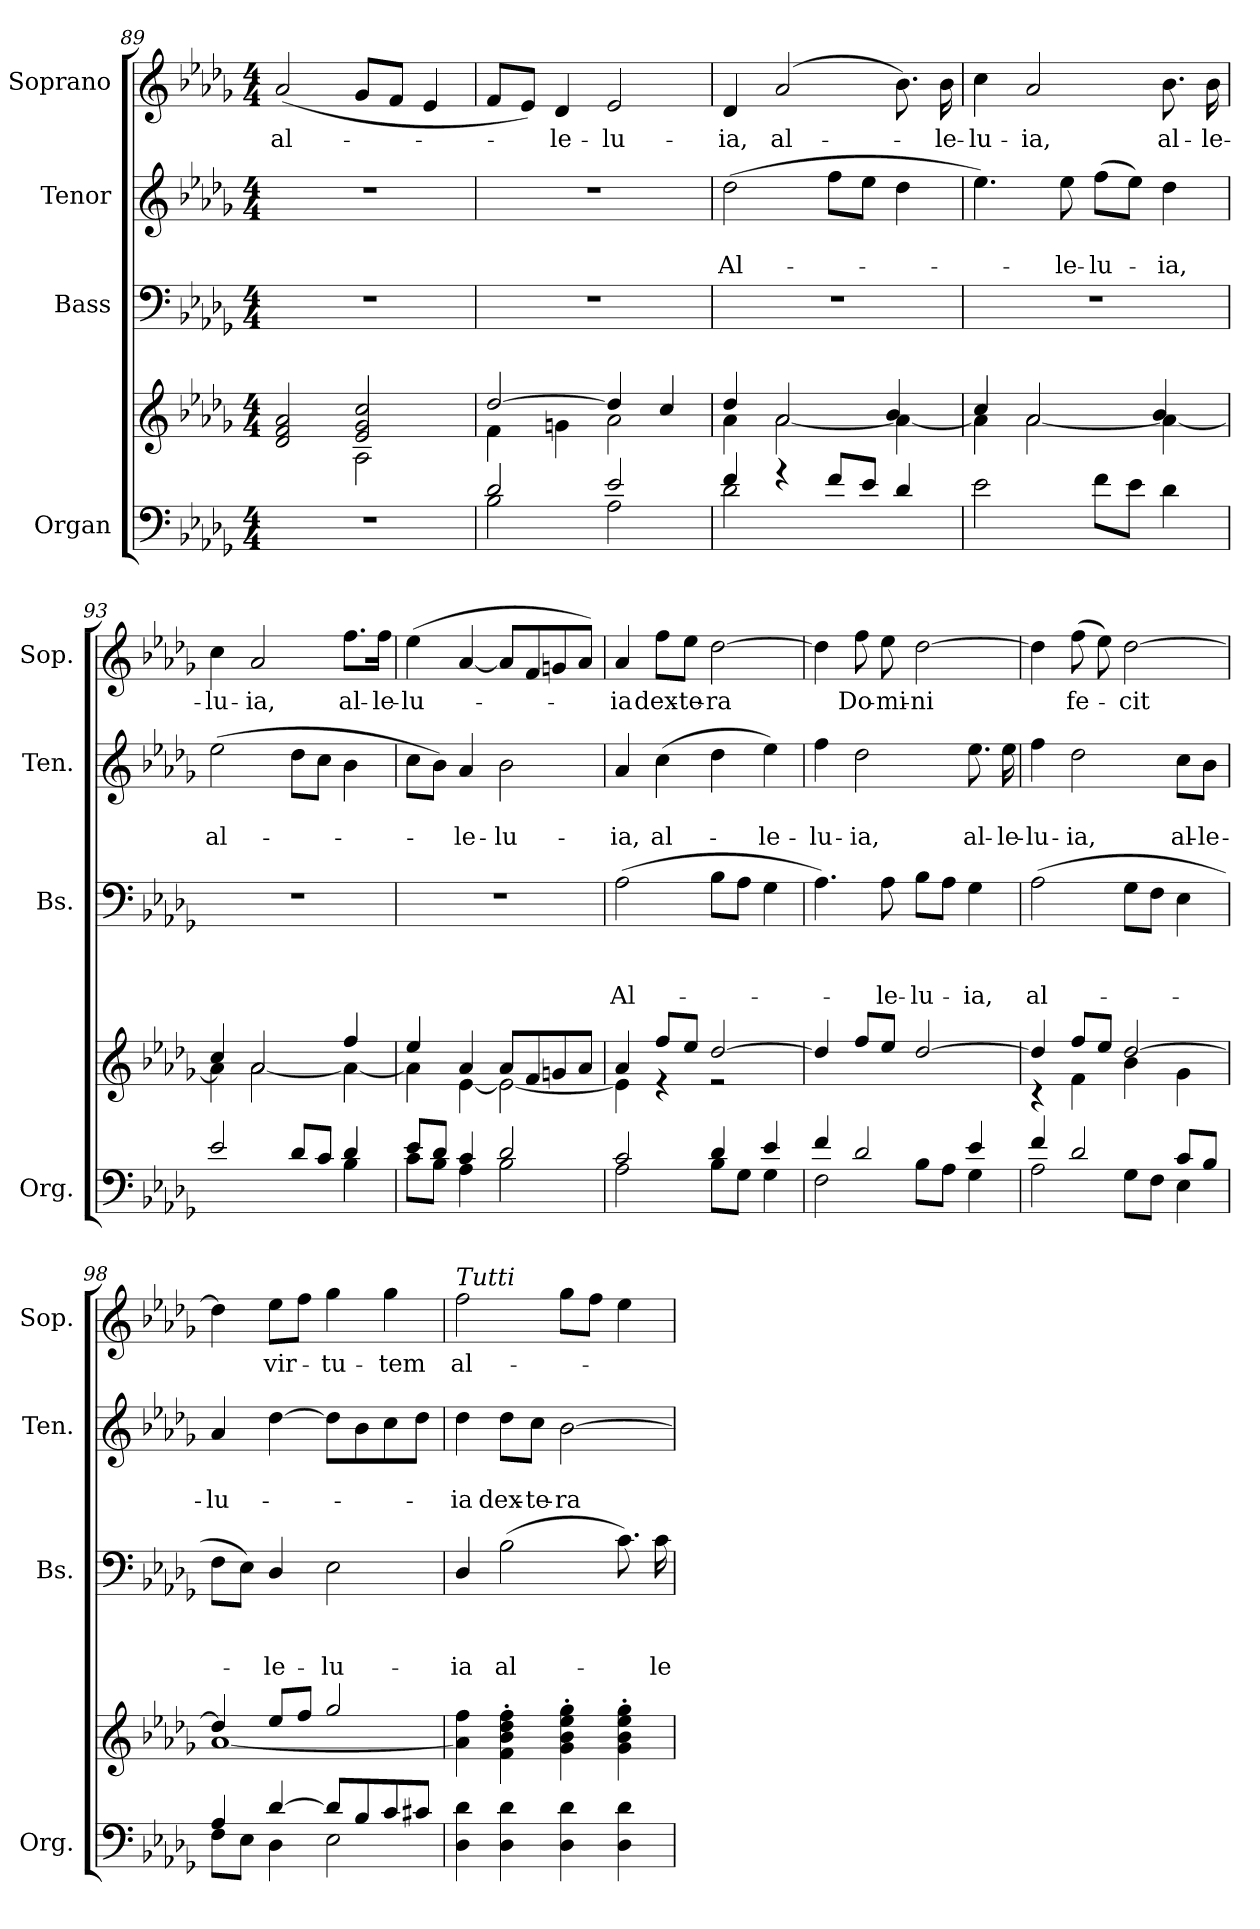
**kern	**kern	**kern	**text	**text	**text	**kern	**text	**text	**kern	**text
*part4	*part4	*part3	*part3	*part3	*part3	*part2	*part2	*part2	*part1	*part1
*staff5	*staff4	*staff3	*staff3	*staff3	*staff3	*staff2	*staff2	*staff2	*staff1	*staff1
*I"Organ	*	*I"Bass	*	*	*	*I"Tenor	*	*	*I"Soprano	*
*I'Org.	*	*I'Bs.	*	*	*	*I'Ten.	*	*	*I'Sop.	*
*clefF4	*clefG2	*clefF4	*	*	*	*clefG2	*	*	*clefG2	*
*	*	*	*	*	*	*ITrd7c12	*	*	*	*
*k[b-e-a-d-g-]	*k[b-e-a-d-g-]	*k[b-e-a-d-g-]	*	*	*	*k[b-e-a-d-g-]	*	*	*k[b-e-a-d-g-]	*
*D-:	*D-:	*D-:	*	*	*	*D-:	*	*	*D-:	*
*M4/4	*M4/4	*M4/4	*	*	*	*M4/4	*	*	*M4/4	*
=89	=89	=89	=89	=89	=89	=89	=89	=89	=89	=89
*^	*^	*	*	*	*	*	*	*	*	*
*	*^	*	*^	*	*	*	*	*	*	*	*	*
!	!	!	!	!	!	!	!	!	!	!	!	!	!	!LO:LY:b
1r	1ryy	1ryy	1ryy	2ryy	2d-/ 2f/ 2a-/	1r	.	.	.	1r	.	.	(<2a-/	al-
.	.	.	.	2A-\	2e-/ 2g-/ 2cc/	.	.	.	.	.	.	.	8g-/L	.
.	.	.	.	.	.	.	.	.	.	.	.	.	8f/J	.
.	.	.	.	.	.	.	.	.	.	.	.	.	4e-/	.
=90	=90	=90	=90	=90	=90	=90	=90	=90	=90	=90	=90	=90	=90	=90
2d-/	2B-\	1ryy	1ryy	4f\	[>2dd-/	1r	.	.	.	1r	.	.	8f/L	.
.	.	.	.	.	.	.	.	.	.	.	.	.	8e-/J)	.
!	!	!	!	!	!	!	!	!	!	!	!	!	!	!LO:LY:b
.	.	.	.	4gn\	.	.	.	.	.	.	.	.	4d-/	-le-
!	!	!	!	!	!	!	!	!	!	!	!	!	!	!LO:LY:b
2e-/	2A-\	.	.	2a-\	4dd-/]	.	.	.	.	.	.	.	2e-/	-lu-
.	.	.	.	.	4cc/	.	.	.	.	.	.	.	.	.
=91	=91	=91	=91	=91	=91	=91	=91	=91	=91	=91	=91	=91	=91	=91
!	!	!	!	!	!	!	!	!	!	!	!	!LO:LY:b	!	!LO:LY:b
4f/	2d-\	1ryy	1ryy	4a-\	4dd-/	1r	.	.	.	(>2d-\	.	Al-	4d-/	-ia,
!	!	!	!	!	!	!	!	!	!	!	!	!	!	!LO:LY:b
4rg	.	.	.	[<2a-\	2a-/	.	.	.	.	.	.	.	(>2a-/	al-
8f/L	2ryy	.	.	.	.	.	.	.	.	8f\L	.	.	.	.
8e-/J	.	.	.	.	.	.	.	.	.	8e-\J	.	.	.	.
4d-/	.	.	.	4a-\_	4b-/	.	.	.	.	4d-\	.	.	8.b-\)	.
!	!	!	!	!	!	!	!	!	!	!	!	!	!	!LO:LY:b
.	.	.	.	.	.	.	.	.	.	.	.	.	16b-\	-le-
=92	=92	=92	=92	=92	=92	=92	=92	=92	=92	=92	=92	=92	=92	=92
!	!	!	!	!	!	!	!	!	!	!	!	!	!	!LO:LY:b
1ryy	2e-\	1ryy	1ryy	4a-\]	4cc/	1r	.	.	.	4.e-\)	.	.	4cc\	-lu-
!	!	!	!	!	!	!	!	!	!	!	!	!	!	!LO:LY:b
.	.	.	.	[<2a-\	2a-/	.	.	.	.	.	.	.	2a-/	-ia,
!	!	!	!	!	!	!	!	!	!	!	!	!LO:LY:b	!	!
.	.	.	.	.	.	.	.	.	.	8e-\	.	-le-	.	.
!	!	!	!	!	!	!	!	!	!	!	!	!LO:LY:b	!	!
.	8f\L	.	.	.	.	.	.	.	.	(>8f\L	.	-lu-	.	.
.	8e-\J	.	.	.	.	.	.	.	.	8e-\J)	.	.	.	.
!	!	!	!	!	!	!	!	!	!	!	!	!LO:LY:b	!	!LO:LY:b
.	4d-\	.	.	4a-\_	4b-/	.	.	.	.	4d-\	.	-ia,	8.b-\	al-
!	!	!	!	!	!	!	!	!	!	!	!	!	!	!LO:LY:b
.	.	.	.	.	.	.	.	.	.	.	.	.	16b-\	-le-
=93	=93	=93	=93	=93	=93	=93	=93	=93	=93	=93	=93	=93	=93	=93
!	!	!	!	!	!	!	!	!	!	!	!	!LO:LY:b	!	!LO:LY:b
2e-/	2.ryy	1ryy	1ryy	4a-\]	4cc/	1r	.	.	.	(>2e-\	.	al-	4cc\	-lu-
!	!	!	!	!	!	!	!	!	!	!	!	!	!	!LO:LY:b
.	.	.	.	[<2a-\	2a-/	.	.	.	.	.	.	.	2a-/	-ia,
8d-/L	.	.	.	.	.	.	.	.	.	8d-\L	.	.	.	.
8c/J	.	.	.	.	.	.	.	.	.	8c\J	.	.	.	.
!	!	!	!	!	!	!	!	!	!	!	!	!	!	!LO:LY:b
4d-/	4B-\	.	.	4a-\_	4ff/	.	.	.	.	4B-\	.	.	8.ff\L	al-
!	!	!	!	!	!	!	!	!	!	!	!	!	!	!LO:LY:b
.	.	.	.	.	.	.	.	.	.	.	.	.	16ff\Jk	-le-
!!LO:LB:g=z
=94	=94	=94	=94	=94	=94	=94	=94	=94	=94	=94	=94	=94	=94	=94
!	!	!	!	!	!	!	!	!	!	!	!	!	!	!LO:LY:b
8e-/L	8c\L	1ryy	1ryy	4a-\]	4ee-/	1r	.	.	.	8c\L	.	.	(>4ee-\	-lu-
8d-/J	8B-\J	.	.	.	.	.	.	.	.	8B-\J)	.	.	.	.
!	!	!	!	!	!	!	!	!	!	!	!	!LO:LY:b	!	!
4c/	4A-\	.	.	[<4e-\	4a-/	.	.	.	.	4A-/	.	-le-	[<4a-/	.
!	!	!	!	!	!	!	!	!	!	!	!	!LO:LY:b	!	!
2d-/	2B-\	.	.	2e-\_	8a-/L	.	.	.	.	2B-\	.	-lu-	8a-/L]	.
.	.	.	.	.	8f/	.	.	.	.	.	.	.	8f/	.
.	.	.	.	.	8gn/	.	.	.	.	.	.	.	8gn/	.
.	.	.	.	.	8a-/J	.	.	.	.	.	.	.	8a-/J)	.
=95	=95	=95	=95	=95	=95	=95	=95	=95	=95	=95	=95	=95	=95	=95
!	!	!	!	!	!	!	!	!	!LO:LY:b	!	!	!LO:LY:b	!	!LO:LY:b
2c/	2A-\	1ryy	1ryy	4e-\]	4a-/	(>2A-\	.	.	Al-	4A-/	.	-ia,	4a-/	-ia
!	!	!	!	!	!	!	!	!	!	!	!	!LO:LY:b	!	!LO:LY:b
.	.	.	.	4re	8ff/L	.	.	.	.	(>4c\	.	al-	8ff\L	dex-
!	!	!	!	!	!	!	!	!	!	!	!	!	!	!LO:LY:b
.	.	.	.	.	8ee-/J	.	.	.	.	.	.	.	8ee-\J	-te-
!	!	!	!	!	!	!	!	!	!	!	!	!	!	!LO:LY:b
4d-/	8B-\L	.	.	2re	[>2dd-/	8B-\L	.	.	.	4d-\	.	.	[>2dd-\	-ra
.	8G-\J	.	.	.	.	8A-\J	.	.	.	.	.	.	.	.
!	!	!	!	!	!	!	!	!	!	!	!	!LO:LY:b	!	!
4e-/	4G-\	.	.	.	.	4G-\	.	.	.	4e-\)	.	-le-	.	.
=96	=96	=96	=96	=96	=96	=96	=96	=96	=96	=96	=96	=96	=96	=96
!	!	!	!	!	!	!	!	!	!	!	!	!LO:LY:b	!	!
4f/	2F\	1ryy	1ryy	1ryy	4dd-/]	4.A-\)	.	.	.	4f\	.	-lu-	4dd-\]	.
!	!	!	!	!	!	!	!	!	!	!	!	!LO:LY:b	!	!LO:LY:b
2d-/	.	.	.	.	8ff/L	.	.	.	.	2d-\	.	-ia,	8ff\	Do-
!	!	!	!	!	!	!	!	!	!LO:LY:b	!	!	!	!	!LO:LY:b
.	.	.	.	.	8ee-/J	8A-\	.	.	-le-	.	.	.	8ee-\	-mi-
!	!	!	!	!	!	!	!	!	!LO:LY:b	!	!	!	!	!LO:LY:b
.	8B-\L	.	.	.	[<2dd-/	8B-\L	.	.	-lu-	.	.	.	[>2dd-\	-ni
.	8A-\J	.	.	.	.	8A-\J	.	.	.	.	.	.	.	.
!	!	!	!	!	!	!	!	!	!LO:LY:b	!	!	!LO:LY:b	!	!
4e-/	4G-\	.	.	.	.	4G-\	.	.	-ia,	8.e-\	.	al-	.	.
!	!	!	!	!	!	!	!	!	!	!	!	!LO:LY:b	!	!
.	.	.	.	.	.	.	.	.	.	16e-\	.	-le-	.	.
=97	=97	=97	=97	=97	=97	=97	=97	=97	=97	=97	=97	=97	=97	=97
!	!	!	!	!	!	!	!	!	!LO:LY:b	!	!	!LO:LY:b	!	!
4f/	2A-\	1ryy	1ryy	4rc	4dd-/]	(>2A-\	.	.	al-	4f\	.	-lu-	4dd-\]	.
!	!	!	!	!	!	!	!	!	!	!	!	!LO:LY:b	!	!LO:LY:b
2d-/	.	.	.	4f\	8ff/L	.	.	.	.	2d-\	.	-ia,	(>8ff\	fe-
.	.	.	.	.	8ee-/J	.	.	.	.	.	.	.	8ee-\)	.
!	!	!	!	!	!	!	!	!	!	!	!	!	!	!LO:LY:b
.	8G-\L	.	.	4b-\	[>2dd-/	8G-\L	.	.	.	.	.	.	[>2dd-\	-cit
.	8F\J	.	.	.	.	8F\J	.	.	.	.	.	.	.	.
!	!	!	!	!	!	!	!	!	!	!	!	!LO:LY:b	!	!
8c/L	4E-\	.	.	4g-\	.	4E-\	.	.	.	8c\L	.	al-	.	.
!	!	!	!	!	!	!	!	!	!	!	!	!LO:LY:b	!	!
8B-/J	.	.	.	.	.	.	.	.	.	8B-\J	.	-le-	.	.
=98	=98	=98	=98	=98	=98	=98	=98	=98	=98	=98	=98	=98	=98	=98
!	!	!	!	!	!	!	!	!	!	!	!	!LO:LY:b	!	!
4A-/	8F\L	1ryy	1ryy	[<1a-	4dd-/]	8F\L	.	.	.	4A-/	.	-lu-	4dd-\]	.
.	8E-\J	.	.	.	.	8E-\J)	.	.	.	.	.	.	.	.
!	!	!	!	!	!	!	!	!	!LO:LY:b	!	!	!	!	!LO:LY:b
[>4d-/	4D-\	.	.	.	8ee-/L	4D-/	.	.	-le-	[>4d-\	.	.	8ee-\L	vir-
.	.	.	.	.	8ff/J	.	.	.	.	.	.	.	8ff\J	.
!	!	!	!	!	!	!	!	!	!LO:LY:b	!	!	!	!	!LO:LY:b
8d-/L]	2E-\	.	.	.	2gg-/	2E-\	.	.	-lu-	8d-\L]	.	.	4gg-\	-tu-
8B-/	.	.	.	.	.	.	.	.	.	8B-\	.	.	.	.
!	!	!	!	!	!	!	!	!	!	!	!	!	!	!LO:LY:b
8c/	.	.	.	.	.	.	.	.	.	8c\	.	.	4gg-\	-tem
8c#X/J	.	.	.	.	.	.	.	.	.	8d-\J	.	.	.	.
!!LO:PB:g=z
=99	=99	=99	=99	=99	=99	=99	=99	=99	=99	=99	=99	=99	=99	=99
!	!	!	!	!	!	!	!	!	!	!	!	!	!LO:TX:a:i:t=Tutti	!
!	!	!	!	!	!	!	!	!	!LO:LY:b	!	!	!LO:LY:b	!	!LO:LY:b
4D-\ 4d-\	1ryy	1ryy	1ryy	4a-\] 4ff\	4ryy	4D-/	.	.	-ia	4d-\	.	-ia	2ff\	al-
!	!	!	!	!	!	!	!	!	!LO:LY:b	!	!	!LO:LY:b	!	!
4D-\ 4d-\	.	.	.	2.ryy	4f\'> 4b-\'> 4dd-\'> 4ff\'>	(>2B-\	.	.	al-	8d-\L	.	dex-	.	.
!	!	!	!	!	!	!	!	!	!	!	!	!LO:LY:b	!	!
.	.	.	.	.	.	.	.	.	.	8c\J	.	-te-	.	.
!	!	!	!	!	!	!	!	!	!	!	!	!LO:LY:b	!	!
4D-\ 4d-\	.	.	.	.	4g-\'> 4b-\'> 4ee-\'> 4gg-\'>	.	.	.	.	[>2B-\	.	-ra	8gg-\L	.
.	.	.	.	.	.	.	.	.	.	.	.	.	8ff\J	.
4D-\ 4d-\	.	.	.	.	4g-\'> 4b-\'> 4ee-\'> 4gg-\'>	8.c\)	.	.	.	.	.	.	4ee-\	.
!	!	!	!	!	!	!	!	!	!LO:LY:b	!	!	!	!	!
.	.	.	.	.	.	16c\	.	.	-le-	.	.	.	.	.
*v	*v	*v	*	*	*	*	*	*	*	*	*	*	*	*
*	*v	*v	*v	*	*	*	*	*	*	*	*	*
=	=	=	=	=	=	=	=	=	=	=
*-	*-	*-	*-	*-	*-	*-	*-	*-	*-	*-
